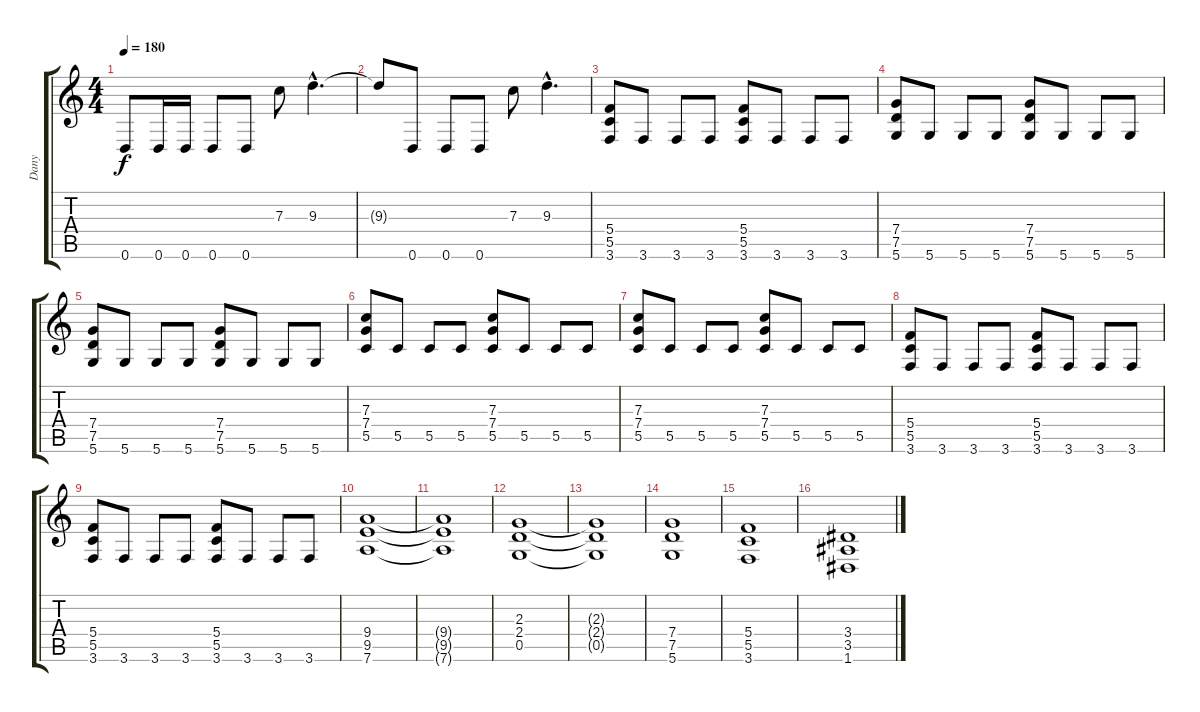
\track ("Dany" "Dany") {instrument distortionguitar}
\staff {score tabs}
\tuning (D4 A3 F3 C3 G2 D2) {hide}
\ts (4 4)
\tempo 180
\clef g2
\ks c
0.6.8{dy f} 0.6.16 0.6.16 0.6.8 0.6.8 7.3.8 9.3{hac}.4{d} |
9.3{t}.8 0.6.8 0.6.8 0.6.8 7.3.8 9.3{hac}.4{d} |
(5.4 5.5 3.6).8 3.6.8 3.6.8 3.6.8 (5.4 5.5 3.6).8 3.6.8 3.6.8 3.6.8 |
(7.4 7.5 5.6).8 5.6.8 5.6.8 5.6.8 (7.4 7.5 5.6).8 5.6.8 5.6.8 5.6.8 |
(7.4 7.5 5.6).8 5.6.8 5.6.8 5.6.8 (7.4 7.5 5.6).8 5.6.8 5.6.8 5.6.8 |
(7.3 7.4 5.5).8 5.5.8 5.5.8 5.5.8 (7.3 7.4 5.5).8 5.5.8 5.5.8 5.5.8 |
(7.3 7.4 5.5).8 5.5.8 5.5.8 5.5.8 (7.3 7.4 5.5).8 5.5.8 5.5.8 5.5.8 |
(5.4 5.5 3.6).8 3.6.8 3.6.8 3.6.8 (5.4 5.5 3.6).8 3.6.8 3.6.8 3.6.8 |
(5.4 5.5 3.6).8 3.6.8 3.6.8 3.6.8 (5.4 5.5 3.6).8 3.6.8 3.6.8 3.6.8 |
(9.4 9.5 7.6).1 |
(9.4{t} 9.5{t} 7.6{t}).1 |
(2.3 2.4 0.5).1 |
(2.3{t} 2.4{t} 0.5{t}).1 |
(7.4 7.5 5.6).1 |
(5.4 5.5 3.6).1 |
(3.4 3.5 1.6).1
